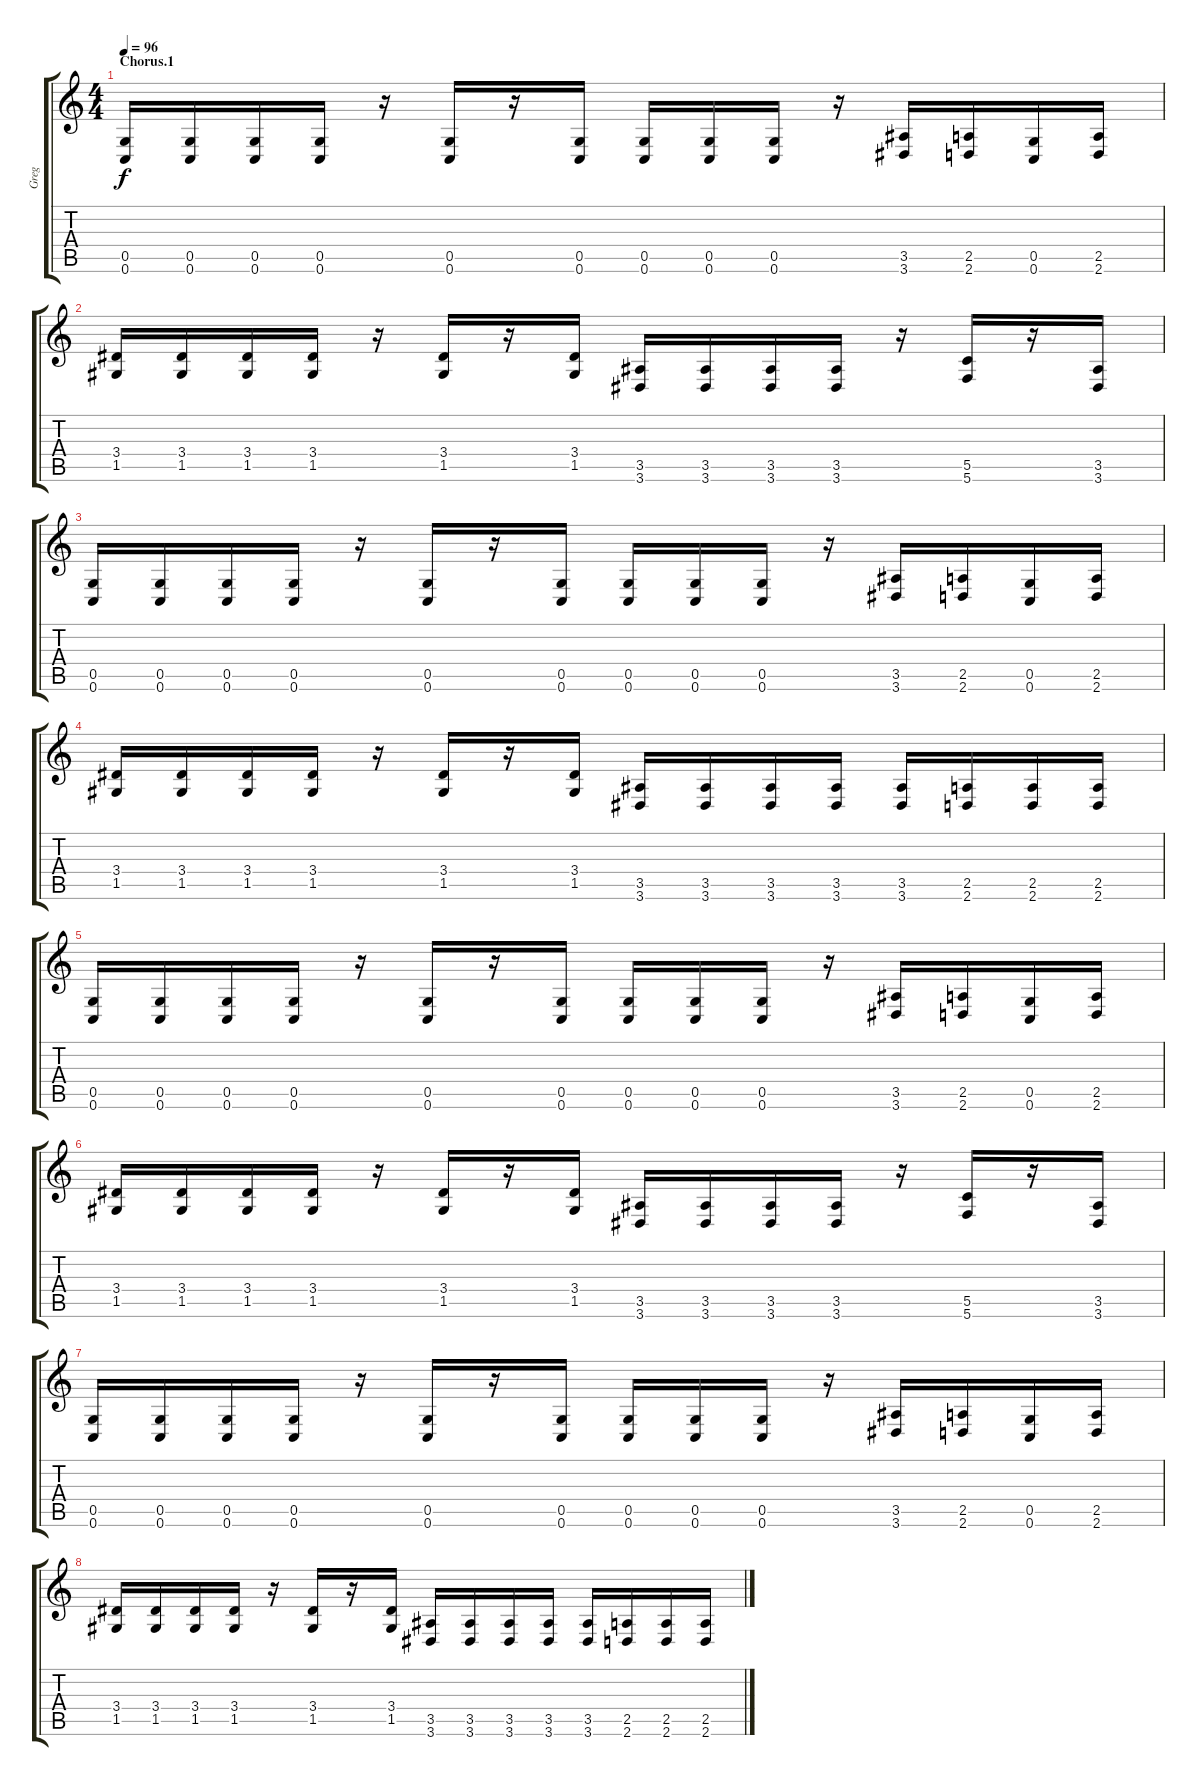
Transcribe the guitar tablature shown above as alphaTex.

\track ("Greg" "Greg") {instrument distortionguitar}
\staff {score tabs}
\tuning (D4 A3 F3 C3 G2 C2) {hide}
\ts (4 4)
\section ("" "Chorus.1")
\tempo 96
\clef g2
\ks c
(0.5 0.6).16{dy f instrument distortionguitar} (0.5 0.6).16 (0.5 0.6).16 (0.5 0.6).16 r.16 (0.5 0.6).16 r.16 (0.5 0.6).16 (0.5 0.6).16 (0.5 0.6).16 (0.5 0.6).16 r.16 (3.5 3.6).16 (2.5 2.6).16 (0.5 0.6).16 (2.5 2.6).16 |
(3.4 1.5).16 (3.4 1.5).16 (3.4 1.5).16 (3.4 1.5).16 r.16 (3.4 1.5).16 r.16 (3.4 1.5).16 (3.5 3.6).16 (3.5 3.6).16 (3.5 3.6).16 (3.5 3.6).16 r.16 (5.5 5.6).16 r.16 (3.5 3.6).16 |
(0.5 0.6).16 (0.5 0.6).16 (0.5 0.6).16 (0.5 0.6).16 r.16 (0.5 0.6).16 r.16 (0.5 0.6).16 (0.5 0.6).16 (0.5 0.6).16 (0.5 0.6).16 r.16 (3.5 3.6).16 (2.5 2.6).16 (0.5 0.6).16 (2.5 2.6).16 |
(3.4 1.5).16 (3.4 1.5).16 (3.4 1.5).16 (3.4 1.5).16 r.16 (3.4 1.5).16 r.16 (3.4 1.5).16 (3.5 3.6).16 (3.5 3.6).16 (3.5 3.6).16 (3.5 3.6).16 (3.5 3.6).16 (2.5 2.6).16 (2.5 2.6).16 (2.5 2.6).16 |
(0.5 0.6).16 (0.5 0.6).16 (0.5 0.6).16 (0.5 0.6).16 r.16 (0.5 0.6).16 r.16 (0.5 0.6).16 (0.5 0.6).16 (0.5 0.6).16 (0.5 0.6).16 r.16 (3.5 3.6).16 (2.5 2.6).16 (0.5 0.6).16 (2.5 2.6).16 |
(3.4 1.5).16 (3.4 1.5).16 (3.4 1.5).16 (3.4 1.5).16 r.16 (3.4 1.5).16 r.16 (3.4 1.5).16 (3.5 3.6).16 (3.5 3.6).16 (3.5 3.6).16 (3.5 3.6).16 r.16 (5.5 5.6).16 r.16 (3.5 3.6).16 |
(0.5 0.6).16 (0.5 0.6).16 (0.5 0.6).16 (0.5 0.6).16 r.16 (0.5 0.6).16 r.16 (0.5 0.6).16 (0.5 0.6).16 (0.5 0.6).16 (0.5 0.6).16 r.16 (3.5 3.6).16 (2.5 2.6).16 (0.5 0.6).16 (2.5 2.6).16 |
(3.4 1.5).16 (3.4 1.5).16 (3.4 1.5).16 (3.4 1.5).16 r.16 (3.4 1.5).16 r.16 (3.4 1.5).16 (3.5 3.6).16 (3.5 3.6).16 (3.5 3.6).16 (3.5 3.6).16 (3.5 3.6).16 (2.5 2.6).16 (2.5 2.6).16 (2.5 2.6).16
